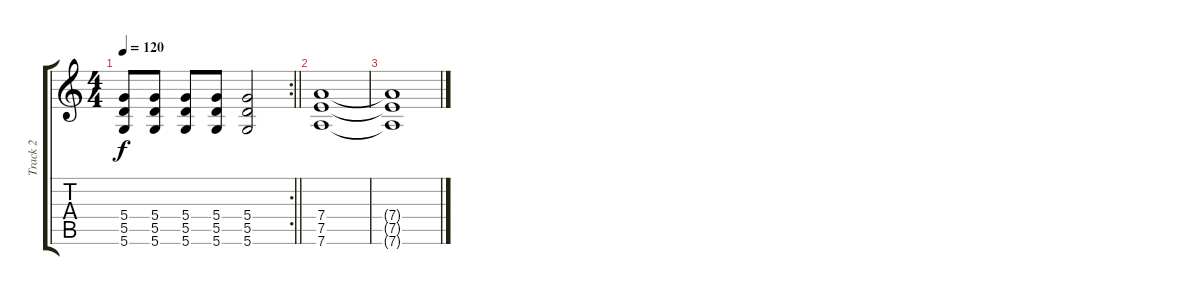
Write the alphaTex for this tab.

\track ("Track 2" "Track 2") {instrument distortionguitar}
\staff {score tabs}
\tuning (E4 B3 G3 D3 A2 D2) {hide}
\rc 2
\ts (4 4)
\tempo 120
\clef g2
\barLineRight lightlight
\ks c
(5.4 5.5 5.6).8{dy f} (5.4 5.5 5.6).8 (5.4 5.5 5.6).8 (5.4 5.5 5.6).8 (5.4 5.5 5.6).2 |
(7.4 7.5 7.6).1 |
(7.4{t} 7.5{t} 7.6{t}).1
